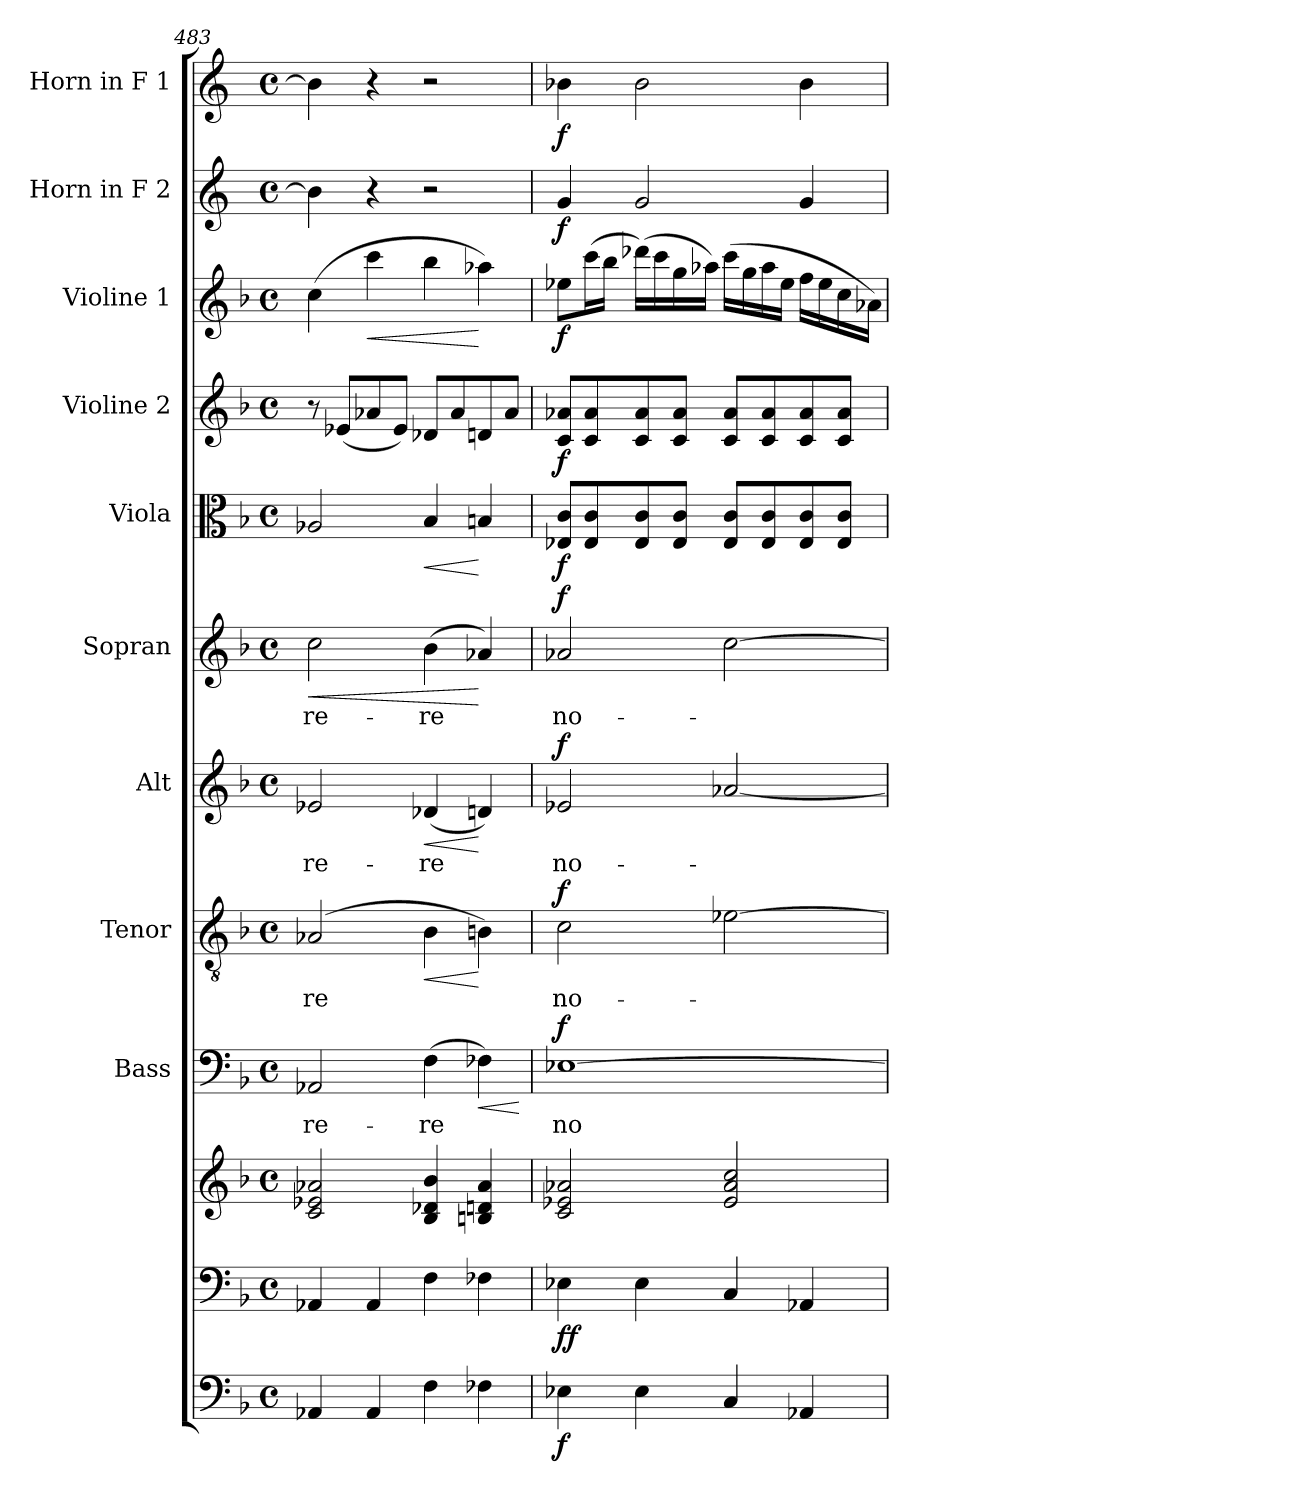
**kern	**dynam	**kern	**kern	**dynam	**kern	**text	**dynam	**kern	**text	**dynam	**kern	**text	**dynam	**kern	**text	**dynam	**kern	**dynam	**kern	**dynam	**kern	**dynam	**kern	**dynam	**kern	**dynam
*part11	*part11	*part10	*part10	*part10	*part9	*part9	*part9	*part8	*part8	*part8	*part7	*part7	*part7	*part6	*part6	*part6	*part5	*part5	*part4	*part4	*part3	*part3	*part2	*part2	*part1	*part1
*staff12	*staff12	*staff11	*staff10	*staff10/11	*staff9	*staff9	*staff9	*staff8	*staff8	*staff8	*staff7	*staff7	*staff7	*staff6	*staff6	*staff6	*staff5	*staff5	*staff4	*staff4	*staff3	*staff3	*staff2	*staff2	*staff1	*staff1
*	*	*	*	*	*I"Bass	*	*	*I"Tenor	*	*	*I"Alt	*	*	*I"Sopran	*	*	*I"Viola	*	*I"Violine 2	*	*I"Violine 1	*	*I"Horn in F 2	*	*I"Horn in F 1	*
*	*	*	*	*	*I'B.	*	*	*I'T.	*	*	*I'A.	*	*	*I'S.	*	*	*I'Vla.	*	*I'Vl. 2	*	*I'Vl. 1	*	*	*	*	*
*clefF4	*	*clefF4	*clefG2	*	*clefF4	*	*	*clefGv2	*	*	*clefG2	*	*	*clefG2	*	*	*clefC3	*	*clefG2	*	*clefG2	*	*clefG2	*	*clefG2	*
*ITrd7c12	*	*	*	*	*	*	*	*	*	*	*	*	*	*	*	*	*	*	*	*	*	*	*ITrd4c7	*	*ITrd4c7	*
*k[b-]	*	*k[b-]	*k[b-]	*	*k[b-]	*	*	*k[b-]	*	*	*k[b-]	*	*	*k[b-]	*	*	*k[b-]	*	*k[b-]	*	*k[b-]	*	*k[b-]	*	*k[b-]	*
*F:	*	*F:	*F:	*	*F:	*	*	*F:	*	*	*F:	*	*	*F:	*	*	*F:	*	*F:	*	*F:	*	*F:	*	*F:	*
*M4/4	*	*M4/4	*M4/4	*	*M4/4	*	*	*M4/4	*	*	*M4/4	*	*	*M4/4	*	*	*M4/4	*	*M4/4	*	*M4/4	*	*M4/4	*	*M4/4	*
*met(c)	*	*met(c)	*met(c)	*	*met(c)	*	*	*met(c)	*	*	*met(c)	*	*	*met(c)	*	*	*met(c)	*	*met(c)	*	*met(c)	*	*met(c)	*	*met(c)	*
=483	=483	=483	=483	=483	=483	=483	=483	=483	=483	=483	=483	=483	=483	=483	=483	=483	=483	=483	=483	=483	=483	=483	=483	=483	=483	=483
!	!	!	!	!	!	!LO:LY:b	!	!	!LO:LY:b	!	!	!LO:LY:b	!	!	!LO:LY:b	!LO:HP:b	!	!	!	!	!	!	!	!	!	!
4AAA-X/	.	4AA-X/	2c/ 2e-X/ 2a-X/	.	2AA-X/	-re-	.	(2A-X/	-re	.	2e-X/	-re-	.	2cc\	-re-	<	2A-X/	.	8r	.	(>4cc\	.	4e-\]	.	4e-\]	.
.	.	.	.	.	.	.	.	.	.	.	.	.	.	.	.	.	.	.	(<8e-X/L	.	.	.	.	.	.	.
!	!	!	!	!	!	!	!	!	!	!	!	!	!	!	!	!	!	!	!	!	!	!LO:HP:b	!	!	!	!
4AAA-/	.	4AA-/	.	.	.	.	.	.	.	.	.	.	.	.	.	.	.	.	8a-X/	.	4ccc\	<	4r	.	4r	.
.	.	.	.	.	.	.	.	.	.	.	.	.	.	.	.	.	.	.	8e-/J)	.	.	.	.	.	.	.
!	!	!	!	!	!	!LO:LY:b	!	!	!	!LO:HP:b	!	!LO:LY:b	!LO:HP:b	!	!LO:LY:b	!	!	!LO:HP:b	!	!	!	!	!	!	!	!
4FF\	.	4F\	4B-/ 4d-X/ 4b-/	.	(>4F\	-re	.	4B-\	.	<	(<4d-X/	-re	<	(>4b-\	-re	.	4B-/	<	8d-X/L	.	4bb-\	.	2r	.	2r	.
.	.	.	.	.	.	.	.	.	.	.	.	.	.	.	.	.	.	.	8a-/	.	.	.	.	.	.	.
!	!	!	!	!	!	!	!LO:HP:b	!	!	!	!	!	!	!	!	!	!	!	!	!	!	!	!	!	!	!
4FF-X\	.	4F-X\	4Bn/ 4dn/ 4a-/	.	4F-X\)	.	<	4Bn\)	.	[	4dn/)	.	[	4a-X/)	.	[	4Bn/	[	8dn/	.	4aa-X\)	[	.	.	.	.
.	.	.	.	.	.	.	.	.	.	.	.	.	.	.	.	.	.	.	8a-/J	.	.	.	.	.	.	.
.	.	.	.	.	.	.	[	.	.	.	.	.	.	.	.	.	.	.	.	.	.	.	.	.	.	.
=484	=484	=484	=484	=484	=484	=484	=484	=484	=484	=484	=484	=484	=484	=484	=484	=484	=484	=484	=484	=484	=484	=484	=484	=484	=484	=484
!	!LO:DY:b	!	!	!LO:DY:b=2	!	!LO:LY:b	!	!	!LO:LY:b	!	!	!LO:LY:b	!	!	!LO:LY:b	!	!	!	!	!	!	!	!	!	!	!
!	!	!	!	!LO:DY:n=1:b	!	!	!LO:DY:a	!	!	!LO:DY:a	!	!	!LO:DY:a	!	!	!LO:DY:a	!	!LO:DY:b	!	!LO:DY:b	!	!LO:DY:b	!	!LO:DY:b	!	!LO:DY:b
4EE-X\	f	4E-X\	2c/ 2e-X/ 2a-X/	f f	[1E-X	no-	f	2c\	no-	f	2e-X/	no-	f	2a-X/	no-	f	8E-X/ 8c/L	f	8c/ 8a-X/L	f	8ee-X\L	f	4c/	f	4e-X\	f
.	.	.	.	.	.	.	.	.	.	.	.	.	.	.	.	.	8E-/ 8c/	.	8c/ 8a-/	.	(>16ccc\L	.	.	.	.	.
.	.	.	.	.	.	.	.	.	.	.	.	.	.	.	.	.	.	.	.	.	16bb-\JJ	.	.	.	.	.
4EE-\	.	4E-\	.	.	.	.	.	.	.	.	.	.	.	.	.	.	8E-/ 8c/	.	8c/ 8a-/	.	(>16ddd-X\LL)	.	2c/	.	2e-\	.
.	.	.	.	.	.	.	.	.	.	.	.	.	.	.	.	.	.	.	.	.	16ccc\	.	.	.	.	.
.	.	.	.	.	.	.	.	.	.	.	.	.	.	.	.	.	8E-/ 8c/J	.	8c/ 8a-/J	.	16gg\	.	.	.	.	.
.	.	.	.	.	.	.	.	.	.	.	.	.	.	.	.	.	.	.	.	.	16aa-X\JJ)	.	.	.	.	.
4CC/	.	4C/	2e-/ 2a-/ 2cc/	.	.	.	.	[2e-X\	.	.	[2a-X/	.	.	[2cc\	.	.	8E-/ 8c/L	.	8c/ 8a-/L	.	(>16ccc\LL	.	.	.	.	.
.	.	.	.	.	.	.	.	.	.	.	.	.	.	.	.	.	.	.	.	.	16gg\	.	.	.	.	.
.	.	.	.	.	.	.	.	.	.	.	.	.	.	.	.	.	8E-/ 8c/	.	8c/ 8a-/	.	16aa-\	.	.	.	.	.
.	.	.	.	.	.	.	.	.	.	.	.	.	.	.	.	.	.	.	.	.	16ee-\JJ	.	.	.	.	.
4AAA-X/	.	4AA-X/	.	.	.	.	.	.	.	.	.	.	.	.	.	.	8E-/ 8c/	.	8c/ 8a-/	.	16ff\LL	.	4c/	.	4e-\	.
.	.	.	.	.	.	.	.	.	.	.	.	.	.	.	.	.	.	.	.	.	16ee-\	.	.	.	.	.
.	.	.	.	.	.	.	.	.	.	.	.	.	.	.	.	.	8E-/ 8c/J	.	8c/ 8a-/J	.	16cc\	.	.	.	.	.
.	.	.	.	.	.	.	.	.	.	.	.	.	.	.	.	.	.	.	.	.	16a-X\JJ)	.	.	.	.	.
=	=	=	=	=	=	=	=	=	=	=	=	=	=	=	=	=	=	=	=	=	=	=	=	=	=	=
*-	*-	*-	*-	*-	*-	*-	*-	*-	*-	*-	*-	*-	*-	*-	*-	*-	*-	*-	*-	*-	*-	*-	*-	*-	*-	*-
